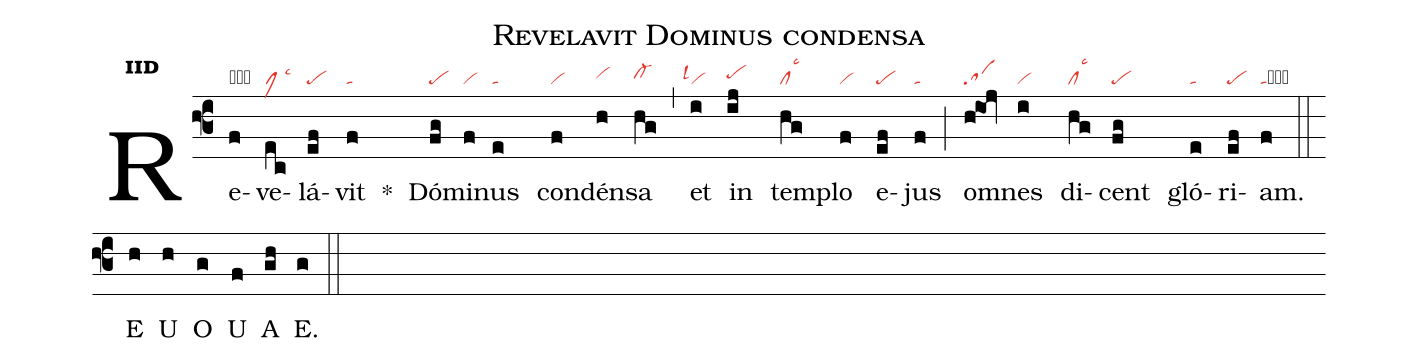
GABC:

name:Revelavit Dominus condensa;
office-part:an;
mode:2d;
nabc-lines:1;
%%
initial-style: 1;
name: Revelavit Dominus condensa;
mode: 2;
office-part: Antiphona;
annotation: Ant.;
annotation: ii d;
nabc-lines: 1;
%%
(f3) Re(f|obvi)ve(ec|clMlsc3)lá(ef|pe)vit(f|ta) <sp>*</sp>() Dó(fg|pe)mi(f|vi)nus(e|ta) con(f|vi)dén(h|vihh)sa(hg|cl-hh) (,) et(i|``vilsl1) in(ij|pehh) tem(hg|cllsc3)plo(f|vi) e(ef|pe)jus(f|ta) (;) om(h!ioj|sa)nes(i|vi) di(hg|cllsc3)cent(fg|pe) gló(e|ta)ri(ef|pe)am.(f|tacb) (::)
<eu> E(h) U(h) O(g) U(f) A(gh) E.(g) </eu> (::)
